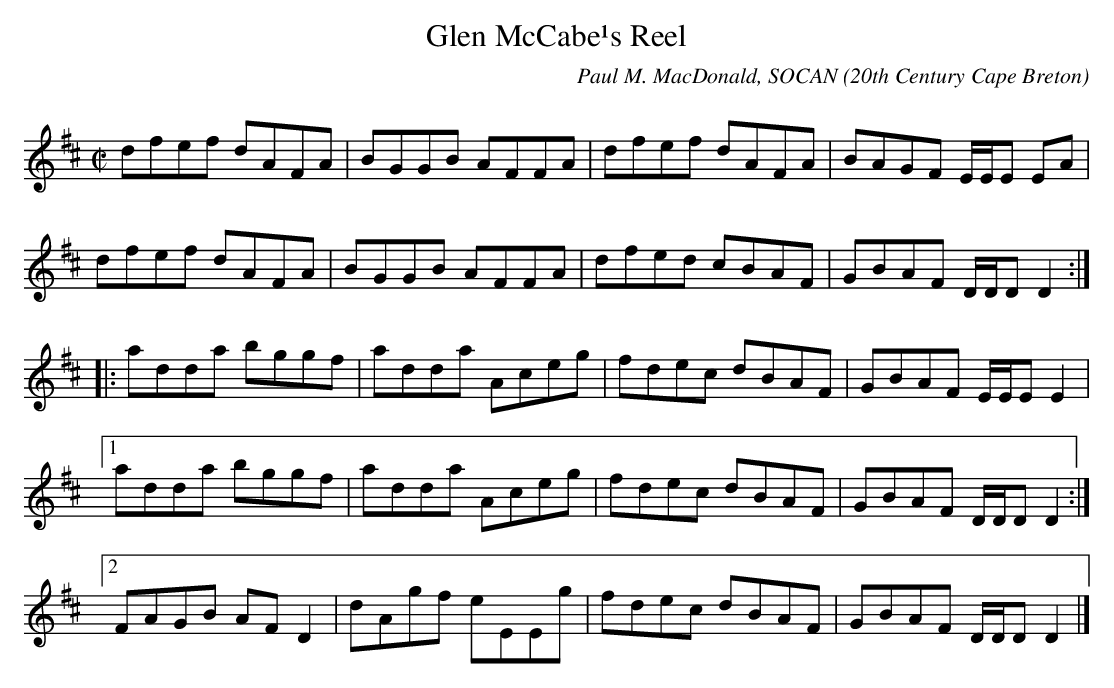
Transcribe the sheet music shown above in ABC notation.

X:1
T:Glen McCabe¹s Reel
C:Paul M. MacDonald, SOCAN
O:20th Century Cape Breton
Q:333
L:1/8
M:C|
K:D
dfef dAFA|BGGB AFFA|dfef dAFA|BAGF E/E/E EA|!
dfef dAFA|BGGB AFFA|dfed cBAF|GBAF D/D/D D2:|!
|:adda bggf|adda Aceg|fdec dBAF|GBAF E/E/E E2|!
[1 adda bggf|adda Aceg|fdec dBAF|GBAF D/D/D D2:|!
[2FAGB AFD2|dAgf eEEg|fdec dBAF|GBAF D/D/D D2|]!
